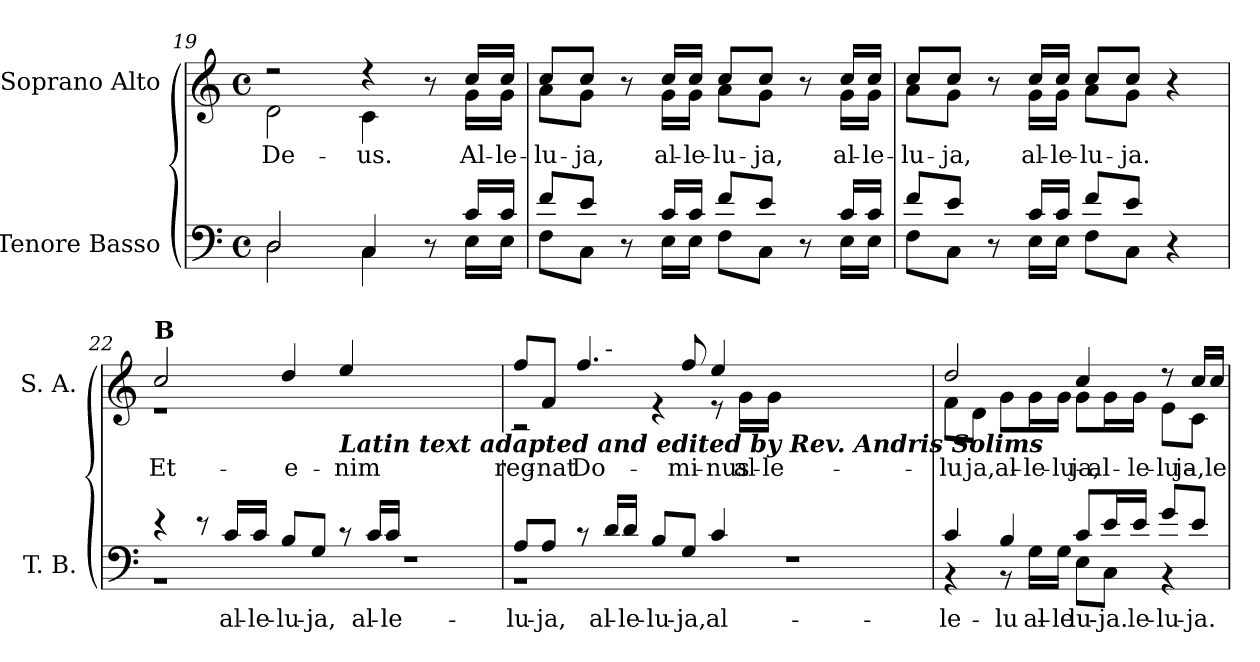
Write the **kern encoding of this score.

**kern	**text	**kern	**text
*part2	*part2	*part1	*part1
*staff2	*staff2	*staff1	*staff1
*I"Tenore Basso	*	*I"Soprano Alto	*
*I'T. B.	*	*I'S. A.	*
*clefF4	*	*clefG2	*
*k[]	*	*k[]	*
*C:	*	*C:	*
*M4/4	*	*M4/4	*
*met(c)	*	*met(c)	*
=19	=19	=19	=19
*^	*	*^	*
!	!	!	!	!	!LO:LY:b:color=#000000
2Di/	2Di\	.	2r	2di\	De-
!	!	!	!	!	!LO:LY:b:color=#000000
4Ci/	4Ci\	.	4r	4ci\	-us.
8r	8ryy	.	8r	8ryy	.
!	!	!	!	!	!LO:LY:b:color=#000000
16ci/LL	16Ei\LL	.	16cci/LL	16gi\LL	Al-
!	!	!	!	!	!LO:LY:b:color=#000000
16ci/JJ	16Ei\JJ	.	16cci/JJ	16gi\JJ	-le-
=20	=20	=20	=20	=20	=20
!	!	!	!	!	!LO:LY:b:color=#000000
8fi/L	8Fi\L	.	8cci/L	8ai\L	-lu-
!	!	!	!	!	!LO:LY:b:color=#000000
8ei/J	8Ci\J	.	8cci/J	8gi\J	-ja,
8r	8ryy	.	8r	8ryy	.
!	!	!	!	!	!LO:LY:b:color=#000000
16ci/LL	16Ei\LL	.	16cci/LL	16gi\LL	al-
!	!	!	!	!	!LO:LY:b:color=#000000
16ci/JJ	16Ei\JJ	.	16cci/JJ	16gi\JJ	-le-
!	!	!	!	!	!LO:LY:b:color=#000000
8fi/L	8Fi\L	.	8cci/L	8ai\L	-lu-
!	!	!	!	!	!LO:LY:b:color=#000000
8ei/J	8Ci\J	.	8cci/J	8gi\J	-ja,
8r	8ryy	.	8r	8ryy	.
!	!	!	!	!	!LO:LY:b:color=#000000
16ci/LL	16Ei\LL	.	16cci/LL	16gi\LL	al-
!	!	!	!	!	!LO:LY:b:color=#000000
16ci/JJ	16Ei\JJ	.	16cci/JJ	16gi\JJ	-le-
=21	=21	=21	=21	=21	=21
!	!	!	!	!	!LO:LY:b:color=#000000
8fi/L	8Fi\L	.	8cci/L	8ai\L	-lu-
!	!	!	!	!	!LO:LY:b:color=#000000
8ei/J	8Ci\J	.	8cci/J	8gi\J	-ja,
8r	8ryy	.	8r	8ryy	.
!	!	!	!	!	!LO:LY:b:color=#000000
16ci/LL	16Ei\LL	.	16cci/LL	16gi\LL	al-
!	!	!	!	!	!LO:LY:b:color=#000000
16ci/JJ	16Ei\JJ	.	16cci/JJ	16gi\JJ	-le-
!	!	!	!	!	!LO:LY:b:color=#000000
8fi/L	8Fi\L	.	8cci/L	8ai\L	-lu-
!	!	!	!	!	!LO:LY:b:color=#000000
8ei/J	8Ci\J	.	8cci/J	8gi\J	-ja.
4r	4ryy	.	4r	4ryy	.
!!LO:LB:g=z	!!
=22	=22	=22	=22	=22	=22
!	!	!	!LO:TX:a:B:t=B	!	!
!	!	!	!	!	!LO:LY:a:color=#000000
4r	1r	.	2cci/	1r	Et-
8r	.	.	.	.	.
!	!	!LO:LY:a:color=#000000	!	!	!
16ci/LL	.	al-	.	.	.
!	!	!LO:LY:a:color=#000000	!	!	!
16ci/JJ	.	-le-	.	.	.
!	!	!LO:LY:a:color=#000000	!	!	!
!	!	!	!	!	!LO:LY:a:color=#000000
8Bi/L	.	-lu-	4ddi/	.	-e-
!	!	!LO:LY:a:color=#000000	!	!	!
8Gi/J	.	-ja,	.	.	.
!	!	!	!LO:TX:b:Bi:t=Latin text adapted and edited by Rev. Andris Solims	!	!
!	!	!	!	!	!LO:LY:a:color=#000000
8r	.	.	4eei/	.	-nim
!	!	!LO:LY:a:color=#000000	!	!	!
16ci/LL	.	al-	.	.	.
!	!	!LO:LY:a:color=#000000	!	!	!
16ci/JJ	.	-le-	.	.	.
1ryy	1r	.	1ryy	1ryy	.
*	*	*	*v	*v	*
=23	=23	=23	=23	=23
*	*	*	*^	*
!	!	!LO:LY:a:color=#000000	!	!	!
*	*	*	*v	*v	*
*	*	*	*^	*
!	!	!	!	!	!LO:LY:a:color=#000000
*	*	*	*	*^	*
8Ai/L	1r	-lu-	8ffi/L	2r	4.ryy	reg-
!	!	!LO:LY:a:color=#000000	!	!	!	!
!	!	!	!	!	!	!LO:LY:a:color=#000000
8Ai/J	.	-ja,	8fi/J	.	.	-nat
!	!	!	!	!	!	!LO:LY:a:color=#000000
8r	.	.	4.ffi/	.	.	Do-
!	!	!	!	!	!LO:TX:a:t=-	!
!	!	!LO:LY:a:color=#000000	!	!	!	!
16di/LL	.	al-	.	.	1ryy	.
!	!	!LO:LY:a:color=#000000	!	!	!	!
16di/JJ	.	-le-	.	.	.	.
!	!	!LO:LY:a:color=#000000	!	!	!	!
8Bi/L	.	-lu-	.	4r	.	.
!	!	!LO:LY:a:color=#000000	!	!	!	!
!	!	!	!	!	!	!LO:LY:a:color=#000000
8Gi/J	.	-ja,	8ffi/	.	.	-mi-
!	!	!LO:LY:a:color=#000000	!	!	!	!
!	!	!	!	!	!	!LO:LY:a:color=#000000
4ci/	.	al-	4eei/	8r	.	-nus
!	!	!	!	!	!	!LO:LY:b:color=#000000
.	.	.	.	16gi\LL	.	al-
!	!	!	!	!	!	!LO:LY:b:color=#000000
.	.	.	.	16gi\JJ	.	-le-
1ryy	1r	.	1ryy	1ryy	.	.
.	.	.	.	.	2ryy	.
.	.	.	.	.	8ryy	.
*	*	*	*v	*v	*v	*
=24	=24	=24	=24	=24
*	*	*	*^	*
*	*	*	*	*^	*
!	!	!LO:LY:a:color=#000000	!	!	!	!
*	*	*	*v	*v	*v	*
*	*	*	*^	*
*	*	*	*	*^	*
!	!	!	!	!	!	!LO:LY:a:color=#000000
*	*	*	*	*v	*v	*
*	*	*	*	*^	*
!	!	!	!	!	!	!LO:LY:b:color=#000000
*	*	*	*	*v	*v	*
4ci/	4r	le-	2ddi/	8fi\L	-lu-
!	!	!	!	!	!LO:LY:b:color=#000000
.	.	.	.	8di\J	-ja,
!	!	!LO:LY:a:color=#000000	!	!	!
!	!	!	!	!	!LO:LY:b:color=#000000
4Bi/	8r	-lu-	.	8gi\L	al-
!	!	!LO:LY:b:color=#000000	!	!	!
!	!	!	!	!	!LO:LY:b:color=#000000
.	16Gi\LL	al-	.	16gi\L	-le-
!	!	!LO:LY:b:color=#000000	!	!	!
!	!	!	!	!	!LO:LY:b:color=#000000
.	16Gi\JJ	-le-	.	16gi\JJ	-lu-
!	!	!LO:LY:a:color=#000000	!	!	!
!	!	!LO:LY:b:color=#000000	!	!	!
!	!	!	!	!	!LO:LY:a:color=#000000
!	!	!	!	!	!LO:LY:b:color=#000000
8ci/L	8Ei\L	-lu-	4cci/	8gi\L	-ja,
!	!	!LO:LY:a:color=#000000	!	!	!
!	!	!LO:LY:b:color=#000000	!	!	!
!	!	!	!	!	!LO:LY:b:color=#000000
16ei/L	8Ci\J	-ja.	.	16gi\L	al-
!	!	!LO:LY:a:color=#000000	!	!	!
!	!	!	!	!	!LO:LY:b:color=#000000
16ei/JJ	.	-le-	.	16gi\JJ	-le-
!	!	!LO:LY:a:color=#000000	!	!	!
!	!	!	!	!	!LO:LY:b:color=#000000
8gi/L	4r	-lu-	8r	8ei\L	-lu-
!	!	!LO:LY:a:color=#000000	!	!	!
!	!	!	!	!	!LO:LY:a:color=#000000
!	!	!	!	!	!LO:LY:b:color=#000000
8ei/J	.	-ja.	16cci/LL	8ci\J	-ja,
!	!	!	!	!	!LO:LY:a:color=#000000
.	.	.	16cci/JJ	.	-le-
*v	*v	*	*	*	*
*	*	*v	*v	*
=	=	=	=
*-	*-	*-	*-
